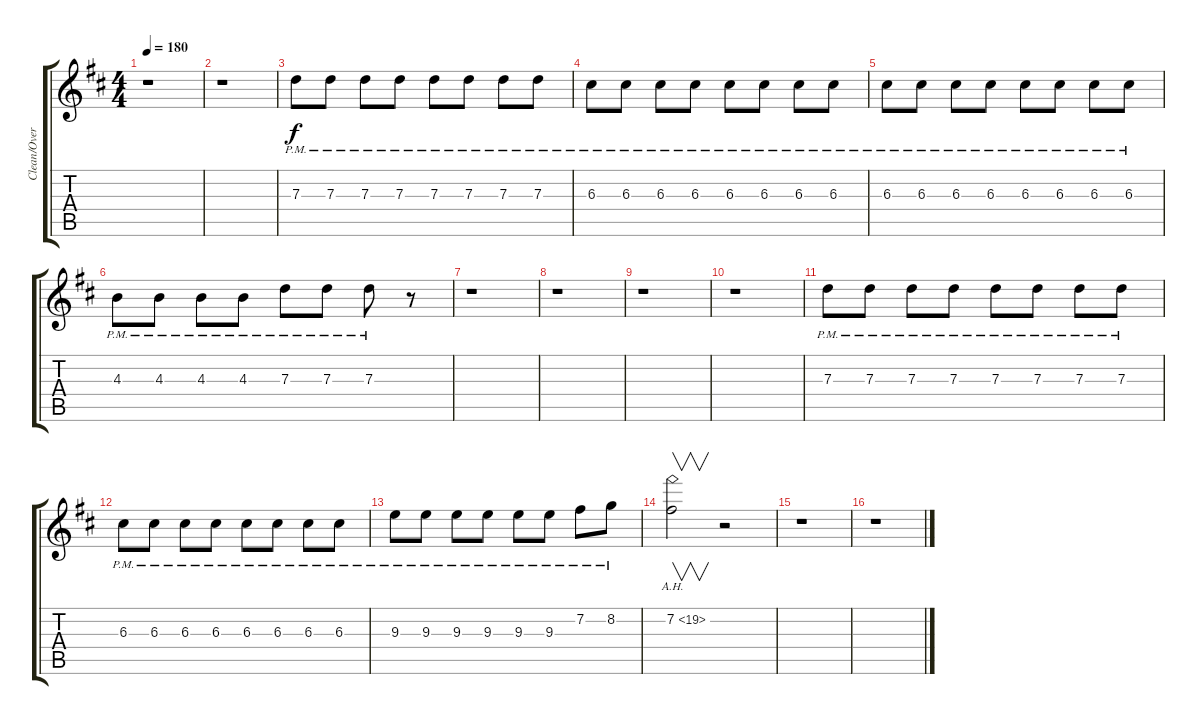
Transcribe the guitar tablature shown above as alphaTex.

\track ("Clean/Overdriven Guitar 1" "Clean/Over") {instrument electricguitarjazz}
\staff {score tabs}
\tuning (E4 B3 G3 D3 A2 D2) {hide}
\ts (4 4)
\tempo 180
\clef g2
\ks d
r.1{dy ff} |
r.1 |
7.3{pm}.8{dy f} 7.3{pm}.8 7.3{pm}.8 7.3{pm}.8 7.3{pm}.8 7.3{pm}.8 7.3{pm}.8 7.3{pm}.8 |
6.3{pm}.8 6.3{pm}.8 6.3{pm}.8 6.3{pm}.8 6.3{pm}.8 6.3{pm}.8 6.3{pm}.8 6.3{pm}.8 |
6.3{pm}.8 6.3{pm}.8 6.3{pm}.8 6.3{pm}.8 6.3{pm}.8 6.3{pm}.8 6.3{pm}.8 6.3{pm}.8 |
4.3{pm}.8 4.3{pm}.8 4.3{pm}.8 4.3{pm}.8 7.3{pm}.8 7.3{pm}.8 7.3{pm}.8 r.8 |
r.1 |
r.1 |
r.1 |
r.1 |
7.3{pm}.8 7.3{pm}.8 7.3{pm}.8 7.3{pm}.8 7.3{pm}.8 7.3{pm}.8 7.3{pm}.8 7.3{pm}.8 |
6.3{pm}.8 6.3{pm}.8 6.3{pm}.8 6.3{pm}.8 6.3{pm}.8 6.3{pm}.8 6.3{pm}.8 6.3{pm}.8 |
9.3{pm}.8 9.3{pm}.8 9.3{pm}.8 9.3{pm}.8 9.3{pm}.8 9.3{pm}.8 7.2{pm}.8 8.2{pm}.8 |
7.2{ah 12}.2{v} r.2 |
r.1 |
r.1
